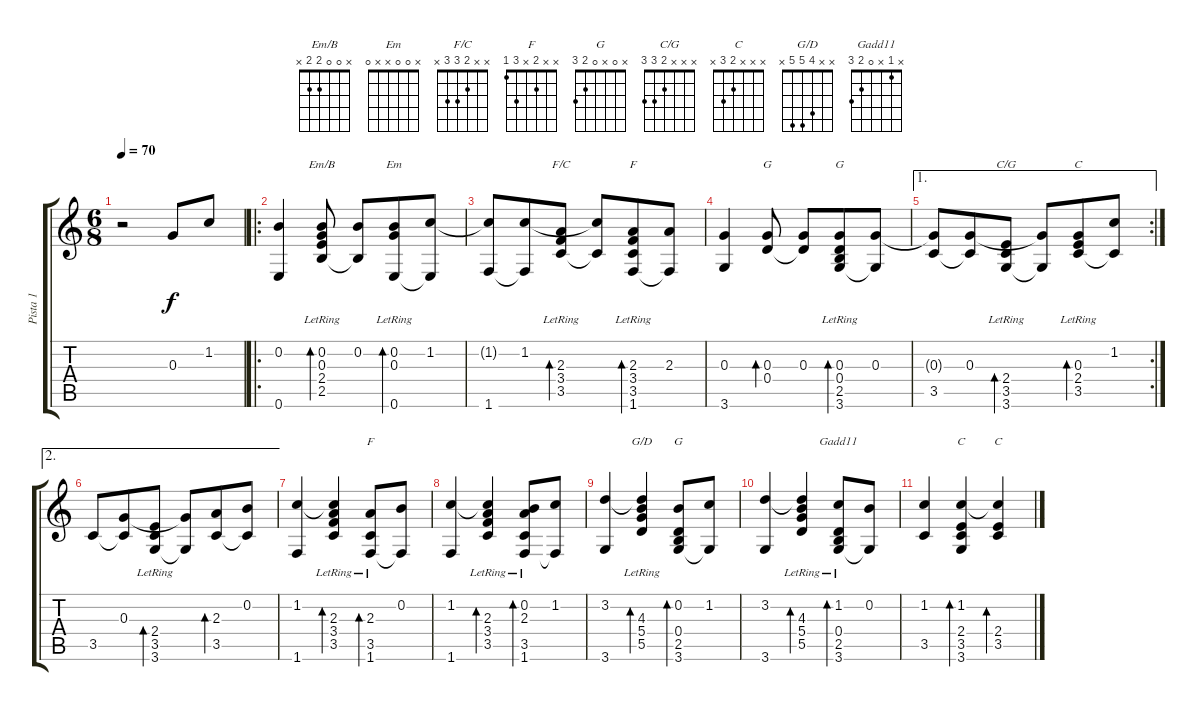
\track ("Pista 1" "Pista 1") {instrument acousticguitarnylon}
\staff {score tabs}
\tuning (E4 B3 G3 D3 A2 E2) {hide}
\chord ("Em/B" x 0 0 2 2 x)
\chord ("Em" x 0 0 x x 0)
\chord ("F/C" x x 2 3 3 x)
\chord ("F" x x 2 3 3 1)
\chord ("G" x x 0 0 x x)
\chord ("G" x x 0 0 2 3)
\chord ("C/G" x x x 2 3 3)
\chord ("C" x x 0 2 3 x)
\chord ("F" x x 2 x 3 1)
\chord ("G/D" x x 4 5 5 x)
\chord ("G" x 0 x 0 2 3)
\chord ("Gadd11" x 1 x 0 2 3)
\chord ("C" x 1 x 2 3 3)
\chord ("C" x x x 2 3 x)
\ts (6 8)
\tempo 70
\clef g2
\ks c
r.2{dy f instrument acousticguitarnylon} 0.3.8 1.2.8 |
\ro
(0.2 0.6).4 (0.2 0.3{lr} 2.4{lr} 2.5).8{bd 60 ch "Em/B"} (0.2 2.5{t}).8 (0.2 0.3{lr} 0.6).8{bd 60 ch "Em"} (1.2 0.6{t}).8 |
(1.2{t} 1.6).8 (1.2 1.6{t}).8 (2.3{lr} 3.4{lr} 3.5).8{bd 60 ch "F/C"} (1.2{t} 3.5{t}).8 (2.3 3.4{lr} 3.5{lr} 1.6).8{bd 60 ch "F"} (2.3 1.6{t}).8 |
(0.3 3.6).4 (0.3 0.4).8{bd 60 ch "G"} (0.3 0.4{t}).8 (0.3 0.4{lr} 2.5{lr} 3.6).8{bd 60 ch "G"} (0.3 3.6{t}).8 |
\ae 1
\rc 2
(0.3{t} 3.5).8 (0.3 3.5{t}).8 (2.4{lr} 3.5{lr} 3.6).8{bd 60 ch "C/G"} (0.3{t} 3.6{t}).8 (0.3 2.4{lr} 3.5).8{bd 60 ch "C"} (1.2 3.5{t}).8 |
\ae 2
3.5.8 (0.3 3.5{t}).8 (2.4{lr} 3.5{lr} 3.6).8{bd 60} (0.3{t} 3.6{t}).8 (2.3 3.5).8{bd 60} (0.2 3.5{t}).8 |
(1.2 1.6).4 (1.2{t} 2.3{lr} 3.4{lr} 3.5).4{bd 60} (2.3 3.5{lr} 1.6).8{bd 60 ch "F"} (0.2 1.6{t}).8 |
(1.2 1.6).4 (1.2{t} 2.3{lr} 3.4{lr} 3.5).4{bd 60} (0.2 2.3{lr} 3.5 1.6).8{bd 60} (1.2 1.6{t}).8 |
(3.2 3.6).4 (3.2{t} 4.3{lr} 5.4{lr} 5.5).4{bd 60 ch "G/D"} (0.2 0.4 2.5 3.6).8{bd 60 ch "G"} (1.2 3.6{t}).8 |
(3.2 3.6).4 (3.2{t} 4.3{lr} 5.4{lr} 5.5).4{bd 60} (1.2 0.4{lr} 2.5{lr} 3.6).8{bd 60 ch "Gadd11"} (0.2 3.6{t}).8 |
(1.2 3.5).4 (1.2 2.4 3.5 3.6).4{bd 60 ch "C"} (1.2{t} 2.4 3.5).4{bd 60 ch "C"}
